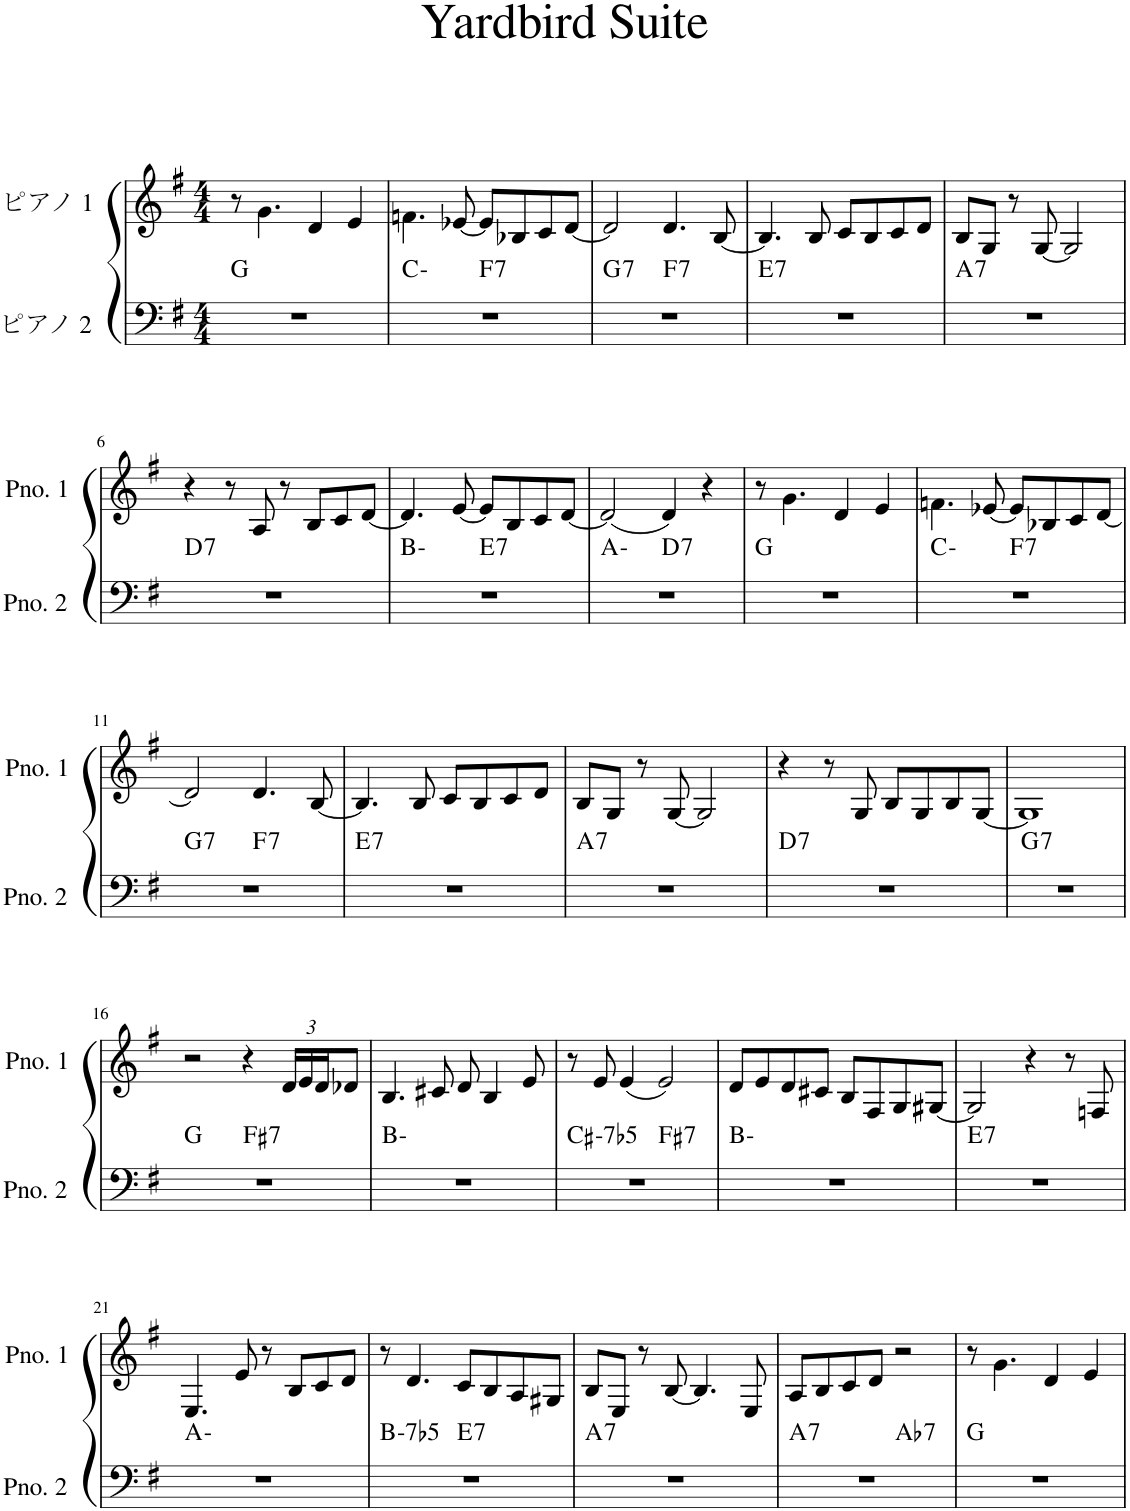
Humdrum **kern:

**kern	**harte	**kern
*part2	*part2	*part1
*staff2	*	*staff1
*I"ピアノ 2	*	*I"ピアノ 1
*clefF4	*	*clefG2
*k[f#]	*	*k[f#]
*M4/4	*	*M4/4
=1	=1	=1
1r	G:maj	8r
.	.	4.g\
.	.	4d/
.	.	4e/
=2	=2	=2
*^	*	*
1r	2ryy	C:min	4.fn\
.	.	.	[8e-X/
!	!	!LO:H:kt=7	!
.	2ryy	F:7	8e-/L]
.	.	.	8B-X/
.	.	.	8c/
.	.	.	[8d/J
=3	=3	=3	=3
!	!	!LO:H:kt=7	!
1r	2ryy	G:7	2d/]
!	!	!LO:H:kt=7	!
.	2ryy	F:7	4.d/
.	.	.	[8B/
=4	=4	=4	=4
!	!	!LO:H:kt=7	!
*v	*v	*	*
1r	E:7	4.B/]
.	.	8B/
.	.	8c/L
.	.	8B/
.	.	8c/
.	.	8d/J
=5	=5	=5
!	!LO:H:kt=7	!
1r	A:7	8B/L
.	.	8G/J
.	.	8r
.	.	[8G/
.	.	2G/]
!!LO:LB:g=z
=6	=6	=6
!	!LO:H:kt=7	!
1r	D:7	4r
.	.	8r
.	.	8A/
.	.	8r
.	.	8B/L
.	.	8c/
.	.	[8d/J
=7	=7	=7
*^	*	*
1r	2ryy	B:min	4.d/]
.	.	.	[8e/
!	!	!LO:H:kt=7	!
.	2ryy	E:7	8e/L]
.	.	.	8B/
.	.	.	8c/
.	.	.	[8d/J
=8	=8	=8	=8
1r	2ryy	A:min	(2d/]
!	!	!LO:H:kt=7	!
.	2ryy	D:7	4d/)
.	.	.	4r
*v	*v	*	*
=9	=9	=9
1r	G:maj	8r
.	.	4.g\
.	.	4d/
.	.	4e/
=10	=10	=10
*^	*	*
1r	2ryy	C:min	4.fn\
.	.	.	[8e-X/
!	!	!LO:H:kt=7	!
.	2ryy	F:7	8e-/L]
.	.	.	8B-X/
.	.	.	8c/
.	.	.	[8d/J
!!LO:LB:g=z
=11	=11	=11	=11
!	!	!LO:H:kt=7	!
1r	2ryy	G:7	2d/]
!	!	!LO:H:kt=7	!
.	2ryy	F:7	4.d/
.	.	.	[8B/
=12	=12	=12	=12
!	!	!LO:H:kt=7	!
*v	*v	*	*
1r	E:7	4.B/]
.	.	8B/
.	.	8c/L
.	.	8B/
.	.	8c/
.	.	8d/J
=13	=13	=13
!	!LO:H:kt=7	!
1r	A:7	8B/L
.	.	8G/J
.	.	8r
.	.	[8G/
.	.	2G/]
=14	=14	=14
!	!LO:H:kt=7	!
1r	D:7	4r
.	.	8r
.	.	8G/
.	.	8B/L
.	.	8G/
.	.	8B/
.	.	[8G/J
=15	=15	=15
!	!LO:H:kt=7	!
1r	G:7	1G]
!!LO:LB:g=z
=16	=16	=16
*^	*	*
1r	2ryy	G:maj	2r
!	!	!LO:H:kt=7	!
.	2ryy	F#:7	4r
*	*	*	*Xbrackettup
.	.	.	24d/LL
.	.	.	24e/
.	.	.	24d/J
.	.	.	8d-X/J
*v	*v	*	*
=17	=17	=17
1r	B:min	4.B/
.	.	8c#X/
.	.	8d/
.	.	4B/
.	.	8e/
=18	=18	=18
!	!LO:H:kt=-7b5	!
*^	*	*
1r	2ryy	C#:hdim7	8r
.	.	.	8e/
.	.	.	(4e/
!	!	!LO:H:kt=7	!
.	2ryy	F#:7	2e/)
*v	*v	*	*
=19	=19	=19
1r	B:min	8d/L
.	.	8e/
.	.	8d/
.	.	8c#X/J
.	.	8B/L
.	.	8F#/
.	.	8G/
.	.	[8G#X/J
=20	=20	=20
!	!LO:H:kt=7	!
1r	E:7	2G#/]
.	.	4r
.	.	8r
.	.	8Fn/
!!LO:LB:g=z
=21	=21	=21
1r	A:min	4.E/
.	.	8e/
.	.	8r
.	.	8B/L
.	.	8c/
.	.	8d/J
=22	=22	=22
!	!LO:H:kt=-7b5	!
*^	*	*
1r	2ryy	B:hdim7	8r
.	.	.	4.d/
!	!	!LO:H:kt=7	!
.	2ryy	E:7	8c/L
.	.	.	8B/
.	.	.	8A/
.	.	.	8G#X/J
=23	=23	=23	=23
!	!	!LO:H:kt=7	!
*v	*v	*	*
1r	A:7	8B/L
.	.	8E/J
.	.	8r
.	.	[8B/
.	.	4.B/]
.	.	8E/
=24	=24	=24
!	!LO:H:kt=7	!
*^	*	*
1r	2ryy	A:7	8A/L
.	.	.	8B/
.	.	.	8c/
.	.	.	8d/J
!	!	!LO:H:kt=7	!
.	2ryy	Ab:7	2r
*v	*v	*	*
=25	=25	=25
1r	G:maj	8r
.	.	4.g\
.	.	4d/
.	.	4e/
=	=	=
*-	*-	*-
